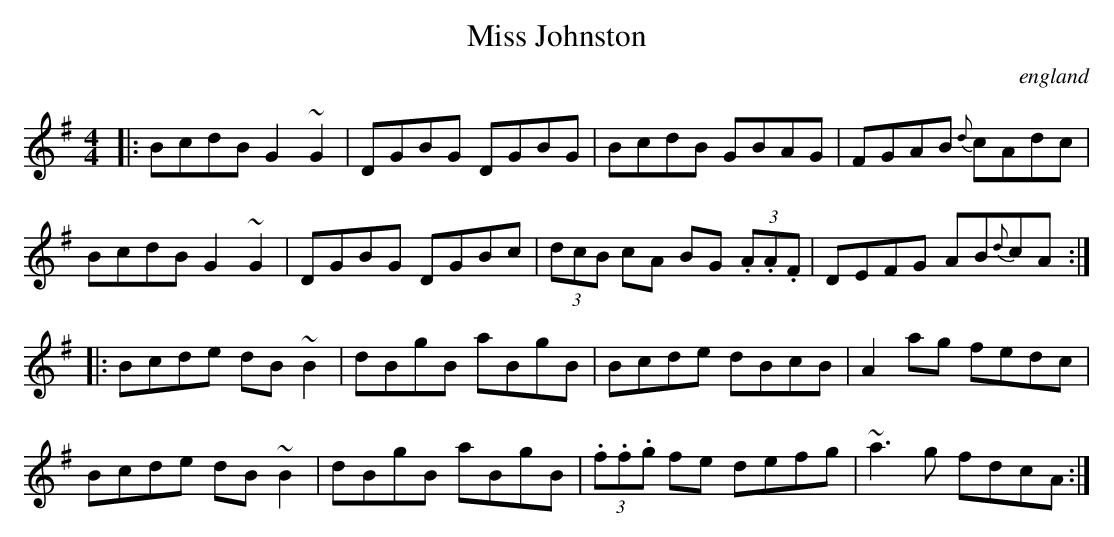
X:1
T:Miss Johnston
O:england
M:4/4
K:G
|: BcdB G2~G2 | DGBG DGBG | BcdB GBAG | FGAB {d}cAdc |
BcdB G2~G2 | DGBG DGBc | (3dcB cA BG (3.A.A.F | DEFG AB{d}cA :|
|: Bcde dB~B2 | dBgB aBgB | Bcde dBcB | A2ag fedc |
Bcde dB~B2 | dBgB aBgB | (3.f.f.g fe defg | ~a3g fdcA :|
